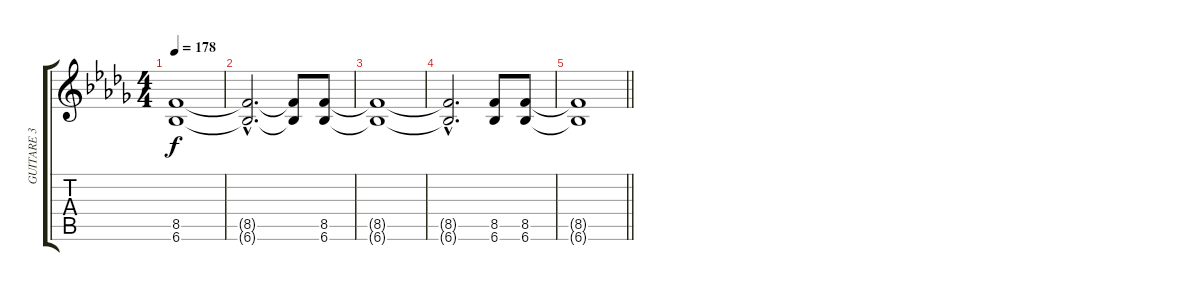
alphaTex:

\track ("GUITARE 3" "GUITARE 3") {instrument distortionguitar}
\staff {score tabs}
\tuning (E4 B3 G3 D3 A2 E2) {hide}
\ts (4 4)
\tempo 178
\clef g2
\ks db
(8.5{t} 6.6{t}).1{dy f} |
(8.5{hac t} 6.6{hac t}).2{d} (8.5{t} 6.6{t}).8 (8.5 6.6).8 |
(8.5{t} 6.6{t}).1 |
(8.5{hac t} 6.6{hac t}).2{d} (8.5 6.6).8 (8.5 6.6).8 |
\barLineRight lightlight
(8.5{t} 6.6{t}).1
